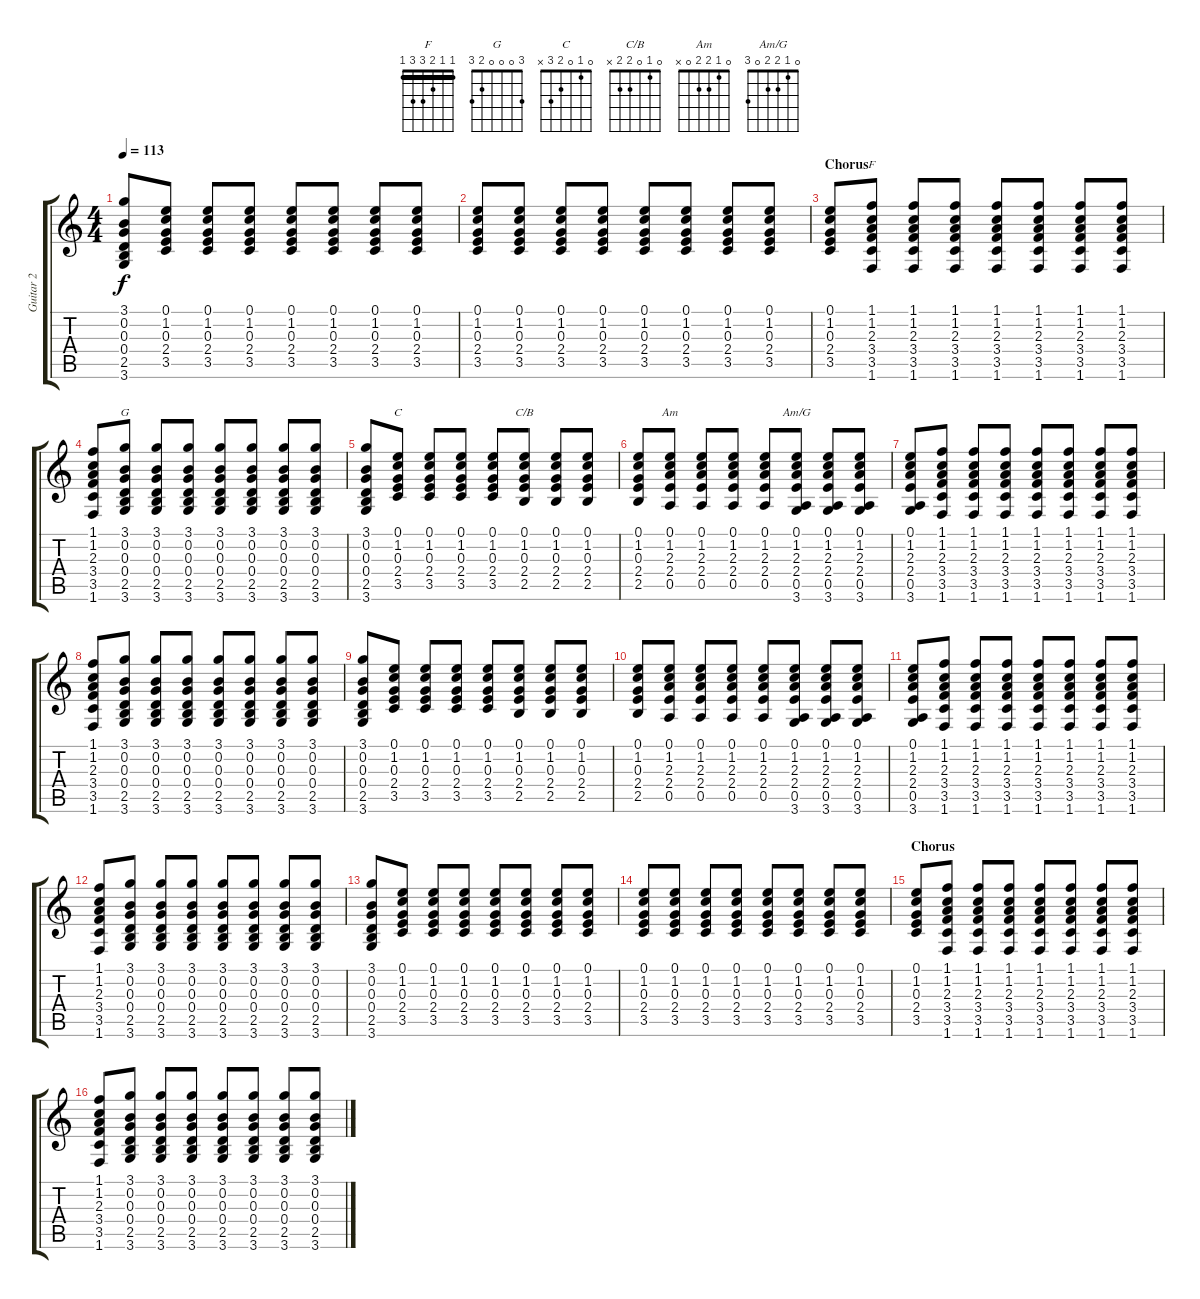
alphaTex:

\track ("Guitar 2" "Guitar 2") {instrument acousticguitarnylon}
\staff {score tabs}
\tuning (E4 B3 G3 D3 A2 E2) {hide}
\chord ("F" 1 1 2 3 3 1) {barre 1}
\chord ("G" 3 0 0 0 2 3)
\chord ("C" 0 1 0 2 3 x)
\chord ("C/B" 0 1 0 2 2 x)
\chord ("Am" 0 1 2 2 0 x)
\chord ("Am/G" 0 1 2 2 0 3)
\ts (4 4)
\tempo 113
\clef g2
\ks c
(3.1 0.2 0.3 0.4 2.5 3.6).8{dy f} (0.1 1.2 0.3 2.4 3.5).8 (0.1 1.2 0.3 2.4 3.5).8 (0.1 1.2 0.3 2.4 3.5).8 (0.1 1.2 0.3 2.4 3.5).8 (0.1 1.2 0.3 2.4 3.5).8 (0.1 1.2 0.3 2.4 3.5).8 (0.1 1.2 0.3 2.4 3.5).8 |
(0.1 1.2 0.3 2.4 3.5).8 (0.1 1.2 0.3 2.4 3.5).8 (0.1 1.2 0.3 2.4 3.5).8 (0.1 1.2 0.3 2.4 3.5).8 (0.1 1.2 0.3 2.4 3.5).8 (0.1 1.2 0.3 2.4 3.5).8 (0.1 1.2 0.3 2.4 3.5).8 (0.1 1.2 0.3 2.4 3.5).8 |
\section ("" "Chorus")
(0.1 1.2 0.3 2.4 3.5).8 (1.1 1.2 2.3 3.4 3.5 1.6).8{ch "F"} (1.1 1.2 2.3 3.4 3.5 1.6).8 (1.1 1.2 2.3 3.4 3.5 1.6).8 (1.1 1.2 2.3 3.4 3.5 1.6).8 (1.1 1.2 2.3 3.4 3.5 1.6).8 (1.1 1.2 2.3 3.4 3.5 1.6).8 (1.1 1.2 2.3 3.4 3.5 1.6).8 |
(1.1 1.2 2.3 3.4 3.5 1.6).8 (3.1 0.2 0.3 0.4 2.5 3.6).8{ch "G"} (3.1 0.2 0.3 0.4 2.5 3.6).8 (3.1 0.2 0.3 0.4 2.5 3.6).8 (3.1 0.2 0.3 0.4 2.5 3.6).8 (3.1 0.2 0.3 0.4 2.5 3.6).8 (3.1 0.2 0.3 0.4 2.5 3.6).8 (3.1 0.2 0.3 0.4 2.5 3.6).8 |
(3.1 0.2 0.3 0.4 2.5 3.6).8 (0.1 1.2 0.3 2.4 3.5).8{ch "C"} (0.1 1.2 0.3 2.4 3.5).8 (0.1 1.2 0.3 2.4 3.5).8 (0.1 1.2 0.3 2.4 3.5).8 (0.1 1.2 0.3 2.4 2.5).8{ch "C/B"} (0.1 1.2 0.3 2.4 2.5).8 (0.1 1.2 0.3 2.4 2.5).8 |
(0.1 1.2 0.3 2.4 2.5).8 (0.1 1.2 2.3 2.4 0.5).8{ch "Am"} (0.1 1.2 2.3 2.4 0.5).8 (0.1 1.2 2.3 2.4 0.5).8 (0.1 1.2 2.3 2.4 0.5).8 (0.1 1.2 2.3 2.4 0.5 3.6).8{ch "Am/G"} (0.1 1.2 2.3 2.4 0.5 3.6).8 (0.1 1.2 2.3 2.4 0.5 3.6).8 |
(0.1 1.2 2.3 2.4 0.5 3.6).8 (1.1 1.2 2.3 3.4 3.5 1.6).8 (1.1 1.2 2.3 3.4 3.5 1.6).8 (1.1 1.2 2.3 3.4 3.5 1.6).8 (1.1 1.2 2.3 3.4 3.5 1.6).8 (1.1 1.2 2.3 3.4 3.5 1.6).8 (1.1 1.2 2.3 3.4 3.5 1.6).8 (1.1 1.2 2.3 3.4 3.5 1.6).8 |
(1.1 1.2 2.3 3.4 3.5 1.6).8 (3.1 0.2 0.3 0.4 2.5 3.6).8 (3.1 0.2 0.3 0.4 2.5 3.6).8 (3.1 0.2 0.3 0.4 2.5 3.6).8 (3.1 0.2 0.3 0.4 2.5 3.6).8 (3.1 0.2 0.3 0.4 2.5 3.6).8 (3.1 0.2 0.3 0.4 2.5 3.6).8 (3.1 0.2 0.3 0.4 2.5 3.6).8 |
(3.1 0.2 0.3 0.4 2.5 3.6).8 (0.1 1.2 0.3 2.4 3.5).8 (0.1 1.2 0.3 2.4 3.5).8 (0.1 1.2 0.3 2.4 3.5).8 (0.1 1.2 0.3 2.4 3.5).8 (0.1 1.2 0.3 2.4 2.5).8 (0.1 1.2 0.3 2.4 2.5).8 (0.1 1.2 0.3 2.4 2.5).8 |
(0.1 1.2 0.3 2.4 2.5).8 (0.1 1.2 2.3 2.4 0.5).8 (0.1 1.2 2.3 2.4 0.5).8 (0.1 1.2 2.3 2.4 0.5).8 (0.1 1.2 2.3 2.4 0.5).8 (0.1 1.2 2.3 2.4 0.5 3.6).8 (0.1 1.2 2.3 2.4 0.5 3.6).8 (0.1 1.2 2.3 2.4 0.5 3.6).8 |
(0.1 1.2 2.3 2.4 0.5 3.6).8 (1.1 1.2 2.3 3.4 3.5 1.6).8 (1.1 1.2 2.3 3.4 3.5 1.6).8 (1.1 1.2 2.3 3.4 3.5 1.6).8 (1.1 1.2 2.3 3.4 3.5 1.6).8 (1.1 1.2 2.3 3.4 3.5 1.6).8 (1.1 1.2 2.3 3.4 3.5 1.6).8 (1.1 1.2 2.3 3.4 3.5 1.6).8 |
(1.1 1.2 2.3 3.4 3.5 1.6).8 (3.1 0.2 0.3 0.4 2.5 3.6).8 (3.1 0.2 0.3 0.4 2.5 3.6).8 (3.1 0.2 0.3 0.4 2.5 3.6).8 (3.1 0.2 0.3 0.4 2.5 3.6).8 (3.1 0.2 0.3 0.4 2.5 3.6).8 (3.1 0.2 0.3 0.4 2.5 3.6).8 (3.1 0.2 0.3 0.4 2.5 3.6).8 |
(3.1 0.2 0.3 0.4 2.5 3.6).8 (0.1 1.2 0.3 2.4 3.5).8 (0.1 1.2 0.3 2.4 3.5).8 (0.1 1.2 0.3 2.4 3.5).8 (0.1 1.2 0.3 2.4 3.5).8 (0.1 1.2 0.3 2.4 3.5).8 (0.1 1.2 0.3 2.4 3.5).8 (0.1 1.2 0.3 2.4 3.5).8 |
(0.1 1.2 0.3 2.4 3.5).8 (0.1 1.2 0.3 2.4 3.5).8 (0.1 1.2 0.3 2.4 3.5).8 (0.1 1.2 0.3 2.4 3.5).8 (0.1 1.2 0.3 2.4 3.5).8 (0.1 1.2 0.3 2.4 3.5).8 (0.1 1.2 0.3 2.4 3.5).8 (0.1 1.2 0.3 2.4 3.5).8 |
\section ("" "Chorus")
(0.1 1.2 0.3 2.4 3.5).8 (1.1 1.2 2.3 3.4 3.5 1.6).8 (1.1 1.2 2.3 3.4 3.5 1.6).8 (1.1 1.2 2.3 3.4 3.5 1.6).8 (1.1 1.2 2.3 3.4 3.5 1.6).8 (1.1 1.2 2.3 3.4 3.5 1.6).8 (1.1 1.2 2.3 3.4 3.5 1.6).8 (1.1 1.2 2.3 3.4 3.5 1.6).8 |
(1.1 1.2 2.3 3.4 3.5 1.6).8 (3.1 0.2 0.3 0.4 2.5 3.6).8 (3.1 0.2 0.3 0.4 2.5 3.6).8 (3.1 0.2 0.3 0.4 2.5 3.6).8 (3.1 0.2 0.3 0.4 2.5 3.6).8 (3.1 0.2 0.3 0.4 2.5 3.6).8 (3.1 0.2 0.3 0.4 2.5 3.6).8 (3.1 0.2 0.3 0.4 2.5 3.6).8
